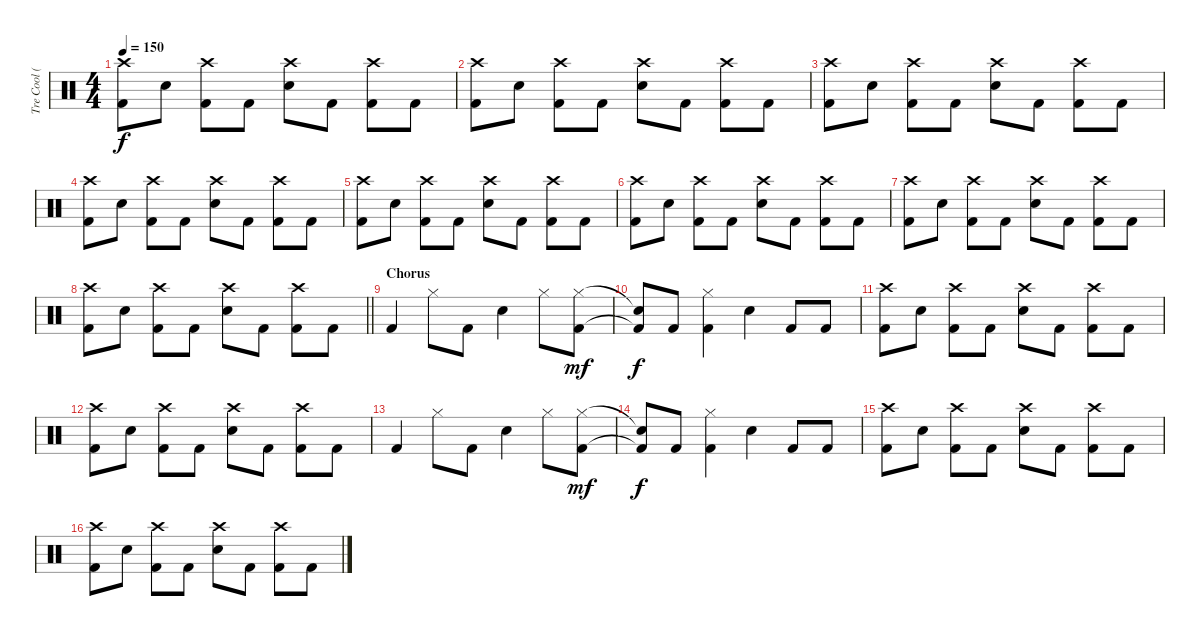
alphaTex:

\track ("Tre Cool (Drums)" "Tre Cool (") {instrument percussion}
\staff {score}
\articulation defaults
\ts (4 4)
\tempo 150
\clef neutral
\ks c
("Kick (hit) 2" "Crash high (hit)").8{dy f} "Snare (hit) 2".8 ("Kick (hit) 2" "Crash high (hit)").8 "Kick (hit) 2".8 ("Snare (hit) 2" "Crash high (hit)").8 "Kick (hit) 2".8 ("Kick (hit) 2" "Crash high (hit)").8 "Kick (hit) 2".8 |
("Kick (hit) 2" "Crash high (hit)").8 "Snare (hit) 2".8 ("Kick (hit) 2" "Crash high (hit)").8 "Kick (hit) 2".8 ("Snare (hit) 2" "Crash high (hit)").8 "Kick (hit) 2".8 ("Kick (hit) 2" "Crash high (hit)").8 "Kick (hit) 2".8 |
("Kick (hit) 2" "Crash high (hit)").8 "Snare (hit) 2".8 ("Kick (hit) 2" "Crash high (hit)").8 "Kick (hit) 2".8 ("Snare (hit) 2" "Crash high (hit)").8 "Kick (hit) 2".8 ("Kick (hit) 2" "Crash high (hit)").8 "Kick (hit) 2".8 |
("Kick (hit) 2" "Crash high (hit)").8 "Snare (hit) 2".8 ("Kick (hit) 2" "Crash high (hit)").8 "Kick (hit) 2".8 ("Snare (hit) 2" "Crash high (hit)").8 "Kick (hit) 2".8 ("Kick (hit) 2" "Crash high (hit)").8 "Kick (hit) 2".8 |
("Kick (hit) 2" "Crash high (hit)").8 "Snare (hit) 2".8 ("Kick (hit) 2" "Crash high (hit)").8 "Kick (hit) 2".8 ("Snare (hit) 2" "Crash high (hit)").8 "Kick (hit) 2".8 ("Kick (hit) 2" "Crash high (hit)").8 "Kick (hit) 2".8 |
("Kick (hit) 2" "Crash high (hit)").8 "Snare (hit) 2".8 ("Kick (hit) 2" "Crash high (hit)").8 "Kick (hit) 2".8 ("Snare (hit) 2" "Crash high (hit)").8 "Kick (hit) 2".8 ("Kick (hit) 2" "Crash high (hit)").8 "Kick (hit) 2".8 |
("Kick (hit) 2" "Crash high (hit)").8 "Snare (hit) 2".8 ("Kick (hit) 2" "Crash high (hit)").8 "Kick (hit) 2".8 ("Snare (hit) 2" "Crash high (hit)").8 "Kick (hit) 2".8 ("Kick (hit) 2" "Crash high (hit)").8 "Kick (hit) 2".8 |
\barLineRight lightlight
("Kick (hit) 2" "Crash high (hit)").8 "Snare (hit) 2".8 ("Kick (hit) 2" "Crash high (hit)").8 "Kick (hit) 2".8 ("Snare (hit) 2" "Crash high (hit)").8 "Kick (hit) 2".8 ("Kick (hit) 2" "Crash high (hit)").8 "Kick (hit) 2".8 |
\section ("" "Chorus")
"Kick (hit) 2".4 "Hi-Hat (closed)".8 "Kick (hit) 2".8 "Snare (hit) 2".4 "Hi-Hat (closed)".8 ("Kick (hit) 2" "Hi-Hat (closed)").8{dy mf} |
("Kick (hit) 2"{t} "Snare (hit)"{t}).8{dy f} "Kick (hit) 2".8 ("Kick (hit) 2" "Hi-Hat (closed)").4 "Snare (hit) 2".4 "Kick (hit) 2".8 "Kick (hit) 2".8 |
("Kick (hit) 2" "Crash high (hit)").8 "Snare (hit) 2".8 ("Kick (hit) 2" "Crash high (hit)").8 "Kick (hit) 2".8 ("Snare (hit) 2" "Crash high (hit)").8 "Kick (hit) 2".8 ("Kick (hit) 2" "Crash high (hit)").8 "Kick (hit) 2".8 |
("Kick (hit) 2" "Crash high (hit)").8 "Snare (hit) 2".8 ("Kick (hit) 2" "Crash high (hit)").8 "Kick (hit) 2".8 ("Snare (hit) 2" "Crash high (hit)").8 "Kick (hit) 2".8 ("Kick (hit) 2" "Crash high (hit)").8 "Kick (hit) 2".8 |
"Kick (hit) 2".4 "Hi-Hat (closed)".8 "Kick (hit) 2".8 "Snare (hit) 2".4 "Hi-Hat (closed)".8 ("Kick (hit) 2" "Hi-Hat (closed)").8{dy mf} |
("Kick (hit) 2"{t} "Snare (hit)"{t}).8{dy f} "Kick (hit) 2".8 ("Kick (hit) 2" "Hi-Hat (closed)").4 "Snare (hit) 2".4 "Kick (hit) 2".8 "Kick (hit) 2".8 |
("Kick (hit) 2" "Crash high (hit)").8 "Snare (hit) 2".8 ("Kick (hit) 2" "Crash high (hit)").8 "Kick (hit) 2".8 ("Snare (hit) 2" "Crash high (hit)").8 "Kick (hit) 2".8 ("Kick (hit) 2" "Crash high (hit)").8 "Kick (hit) 2".8 |
("Kick (hit) 2" "Crash high (hit)").8 "Snare (hit) 2".8 ("Kick (hit) 2" "Crash high (hit)").8 "Kick (hit) 2".8 ("Snare (hit) 2" "Crash high (hit)").8 "Kick (hit) 2".8 ("Kick (hit) 2" "Crash high (hit)").8 "Kick (hit) 2".8
